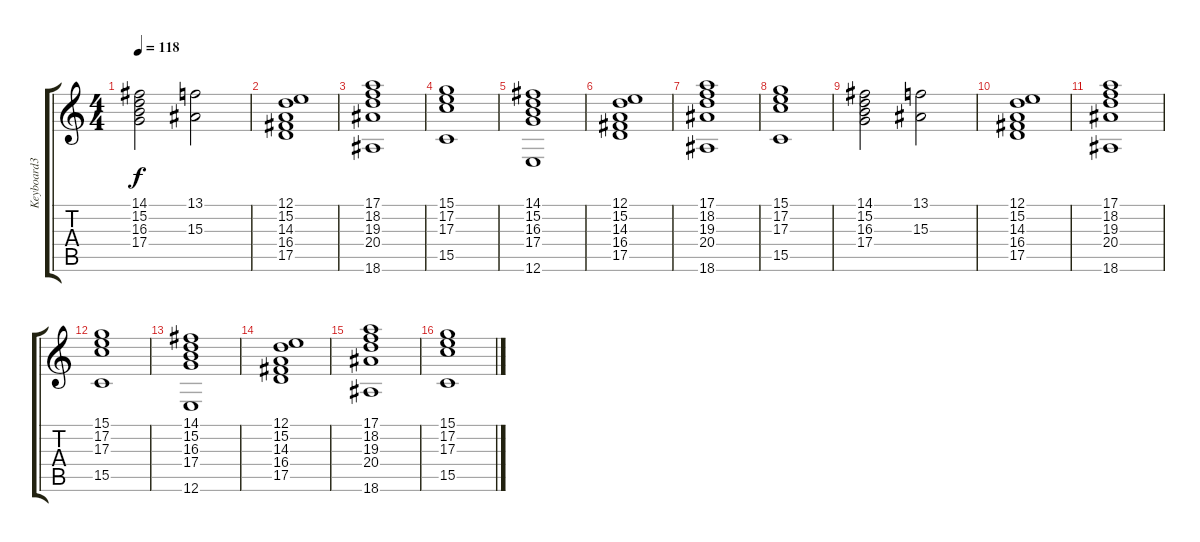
\track ("Keyboard3" "Keyboard3") {instrument pad2warm}
\staff {score tabs}
\tuning (E4 B3 G3 D3 A2 E2) {hide}
\ts (4 4)
\tempo 118
\clef g2
\ks c
(14.1 15.2 16.3 17.4).2{dy f instrument pad2warm} (13.1 15.3).2 |
(12.1 15.2 14.3 16.4 17.5).1 |
(17.1 18.2 19.3 20.4 18.6).1 |
(15.1 17.2 17.3 15.5).1 |
(14.1 15.2 16.3 17.4 12.6).1 |
(12.1 15.2 14.3 16.4 17.5).1 |
(17.1 18.2 19.3 20.4 18.6).1 |
(15.1 17.2 17.3 15.5).1 |
(14.1 15.2 16.3 17.4).2 (13.1 15.3).2 |
(12.1 15.2 14.3 16.4 17.5).1 |
(17.1 18.2 19.3 20.4 18.6).1 |
(15.1 17.2 17.3 15.5).1 |
(14.1 15.2 16.3 17.4 12.6).1 |
(12.1 15.2 14.3 16.4 17.5).1 |
(17.1 18.2 19.3 20.4 18.6).1 |
(15.1 17.2 17.3 15.5).1
